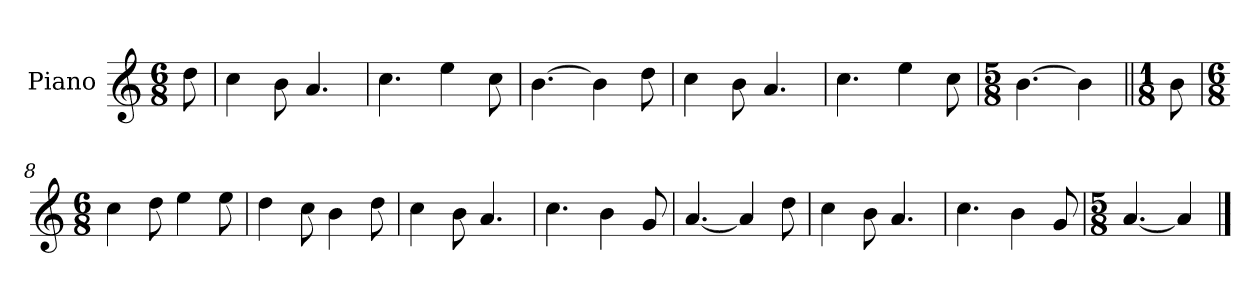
**kern
*part1
*staff1
*I"Piano
*I'Pno.
*clefG2
*k[]
*M6/8
=
8dd\
=1
4cc\
8b\
4.a/
=2
4.cc\
4ee\
8cc\
=3
[4.b\
4b\]
8dd\
=4
4cc\
8b\
4.a/
=5
4.cc\
4ee\
8cc\
=6
*M5/8
[4.b\
4b\]
=7||
*M1/8
8b\
=8
*M6/8
4cc\
8dd\
4ee\
8ee\
=9
4dd\
8cc\
4b\
8dd\
=10
4cc\
8b\
4.a/
=11
4.cc\
4b\
8g/
!!LO:LB:g=z
=12
[4.a/
4a/]
8dd\
=13
4cc\
8b\
4.a/
=14
4.cc\
4b\
8g/
=15
*M5/8
[4.a/
4a/]
==
*-
